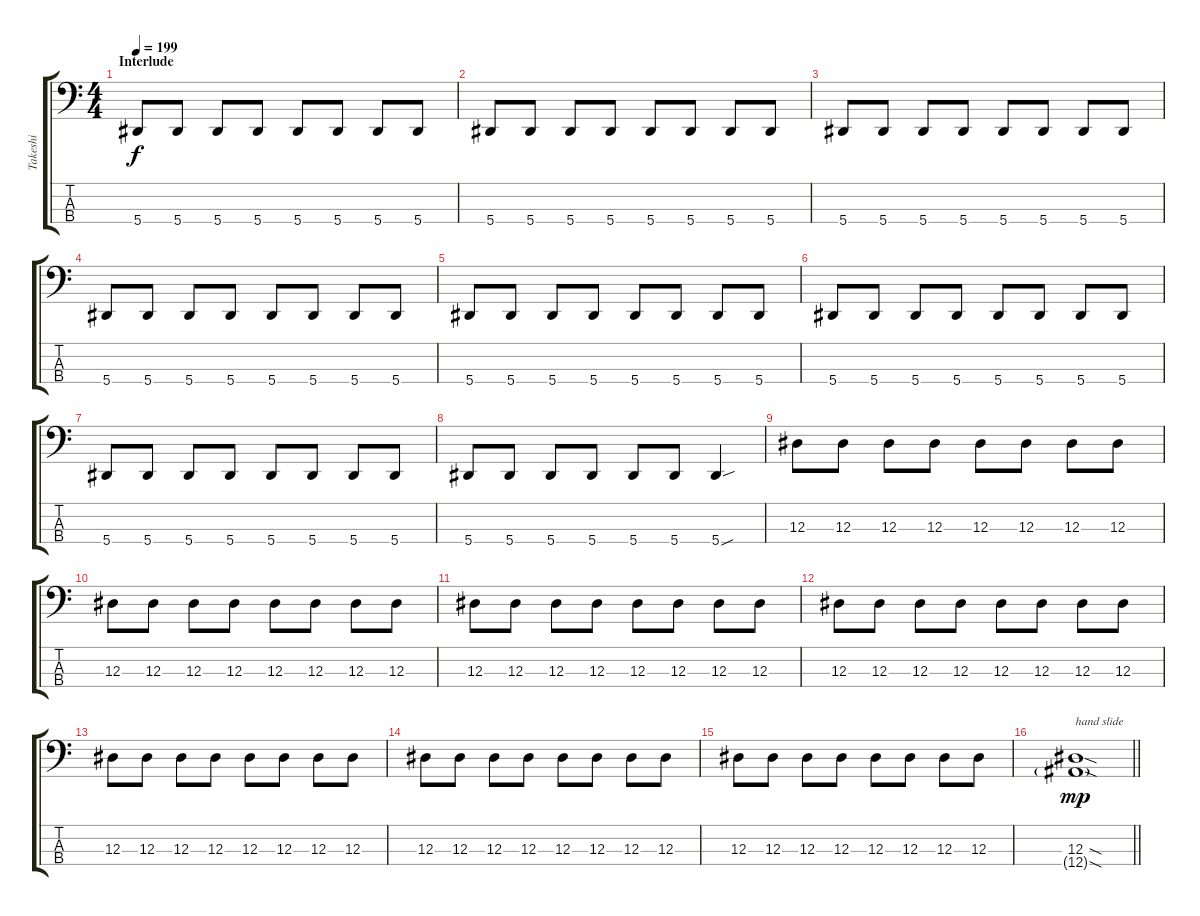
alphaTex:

\track ("Takeshi" "Takeshi") {instrument electricbasspick}
\staff {score tabs}
\tuning (Db2 Ab1 Eb1 Bb0) {hide}
\ts (4 4)
\section ("" "Interlude")
\tempo 199
\clef f4
\ks c
5.4.8{dy f} 5.4.8 5.4.8 5.4.8 5.4.8 5.4.8 5.4.8 5.4.8 |
5.4.8 5.4.8 5.4.8 5.4.8 5.4.8 5.4.8 5.4.8 5.4.8 |
5.4.8 5.4.8 5.4.8 5.4.8 5.4.8 5.4.8 5.4.8 5.4.8 |
5.4.8 5.4.8 5.4.8 5.4.8 5.4.8 5.4.8 5.4.8 5.4.8 |
5.4.8 5.4.8 5.4.8 5.4.8 5.4.8 5.4.8 5.4.8 5.4.8 |
5.4.8 5.4.8 5.4.8 5.4.8 5.4.8 5.4.8 5.4.8 5.4.8 |
5.4.8 5.4.8 5.4.8 5.4.8 5.4.8 5.4.8 5.4.8 5.4.8 |
5.4.8 5.4.8 5.4.8 5.4.8 5.4.8 5.4.8 5.4{sou}.4 |
12.3.8 12.3.8 12.3.8 12.3.8 12.3.8 12.3.8 12.3.8 12.3.8 |
12.3.8 12.3.8 12.3.8 12.3.8 12.3.8 12.3.8 12.3.8 12.3.8 |
12.3.8 12.3.8 12.3.8 12.3.8 12.3.8 12.3.8 12.3.8 12.3.8 |
12.3.8 12.3.8 12.3.8 12.3.8 12.3.8 12.3.8 12.3.8 12.3.8 |
12.3.8 12.3.8 12.3.8 12.3.8 12.3.8 12.3.8 12.3.8 12.3.8 |
12.3.8 12.3.8 12.3.8 12.3.8 12.3.8 12.3.8 12.3.8 12.3.8 |
12.3.8 12.3.8 12.3.8 12.3.8 12.3.8 12.3.8 12.3.8 12.3.8 |
\barLineRight lightlight
(12.3{sod} 12.4{sod g}).1{txt "hand slide" dy mp}
